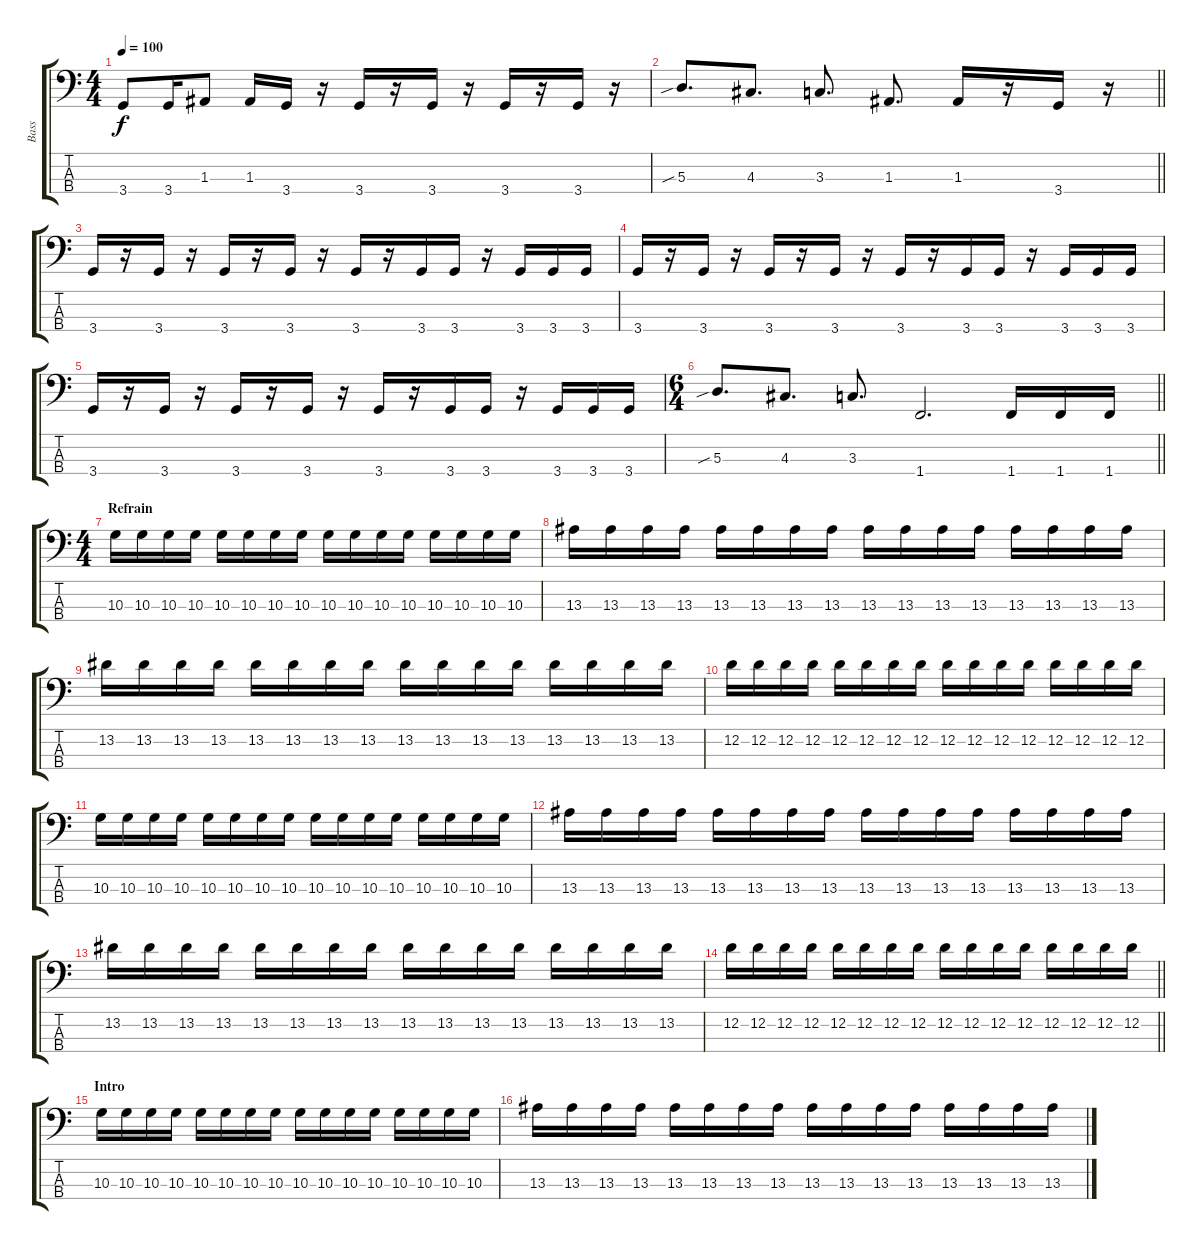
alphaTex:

\track ("Bass" "Bass") {instrument electricbassfinger}
\staff {score tabs}
\tuning (G2 D2 A1 E1) {hide}
\ts (4 4)
\tempo 100
\clef f4
\ks c
3.4.8{dy f} 3.4.16 1.3.8 1.3.16 3.4.16 r.16 3.4.16 r.16 3.4.16 r.16 3.4.16 r.16 3.4.16 r.16 |
\barLineRight lightlight
5.3{sib}.8{d} 4.3.8{d} 3.3.8{d} 1.3.8{d} 1.3.16 r.16 3.4.16 r.16 |
3.4.16 r.16 3.4.16 r.16 3.4.16 r.16 3.4.16 r.16 3.4.16 r.16 3.4.16 3.4.16 r.16 3.4.16 3.4.16 3.4.16 |
3.4.16 r.16 3.4.16 r.16 3.4.16 r.16 3.4.16 r.16 3.4.16 r.16 3.4.16 3.4.16 r.16 3.4.16 3.4.16 3.4.16 |
3.4.16 r.16 3.4.16 r.16 3.4.16 r.16 3.4.16 r.16 3.4.16 r.16 3.4.16 3.4.16 r.16 3.4.16 3.4.16 3.4.16 |
\ts (6 4)
\barLineRight lightlight
5.3{sib}.8{d} 4.3.8{d} 3.3.8{d} 1.4.2{d} 1.4.16 1.4.16 1.4.16 |
\ts (4 4)
\section ("" "Refrain")
10.3.16 10.3.16 10.3.16 10.3.16 10.3.16 10.3.16 10.3.16 10.3.16 10.3.16 10.3.16 10.3.16 10.3.16 10.3.16 10.3.16 10.3.16 10.3.16 |
13.3.16 13.3.16 13.3.16 13.3.16 13.3.16 13.3.16 13.3.16 13.3.16 13.3.16 13.3.16 13.3.16 13.3.16 13.3.16 13.3.16 13.3.16 13.3.16 |
13.2.16 13.2.16 13.2.16 13.2.16 13.2.16 13.2.16 13.2.16 13.2.16 13.2.16 13.2.16 13.2.16 13.2.16 13.2.16 13.2.16 13.2.16 13.2.16 |
12.2.16 12.2.16 12.2.16 12.2.16 12.2.16 12.2.16 12.2.16 12.2.16 12.2.16 12.2.16 12.2.16 12.2.16 12.2.16 12.2.16 12.2.16 12.2.16 |
10.3.16 10.3.16 10.3.16 10.3.16 10.3.16 10.3.16 10.3.16 10.3.16 10.3.16 10.3.16 10.3.16 10.3.16 10.3.16 10.3.16 10.3.16 10.3.16 |
13.3.16 13.3.16 13.3.16 13.3.16 13.3.16 13.3.16 13.3.16 13.3.16 13.3.16 13.3.16 13.3.16 13.3.16 13.3.16 13.3.16 13.3.16 13.3.16 |
13.2.16 13.2.16 13.2.16 13.2.16 13.2.16 13.2.16 13.2.16 13.2.16 13.2.16 13.2.16 13.2.16 13.2.16 13.2.16 13.2.16 13.2.16 13.2.16 |
\barLineRight lightlight
12.2.16 12.2.16 12.2.16 12.2.16 12.2.16 12.2.16 12.2.16 12.2.16 12.2.16 12.2.16 12.2.16 12.2.16 12.2.16 12.2.16 12.2.16 12.2.16 |
\section ("" "Intro")
10.3.16 10.3.16 10.3.16 10.3.16 10.3.16 10.3.16 10.3.16 10.3.16 10.3.16 10.3.16 10.3.16 10.3.16 10.3.16 10.3.16 10.3.16 10.3.16 |
13.3.16 13.3.16 13.3.16 13.3.16 13.3.16 13.3.16 13.3.16 13.3.16 13.3.16 13.3.16 13.3.16 13.3.16 13.3.16 13.3.16 13.3.16 13.3.16
